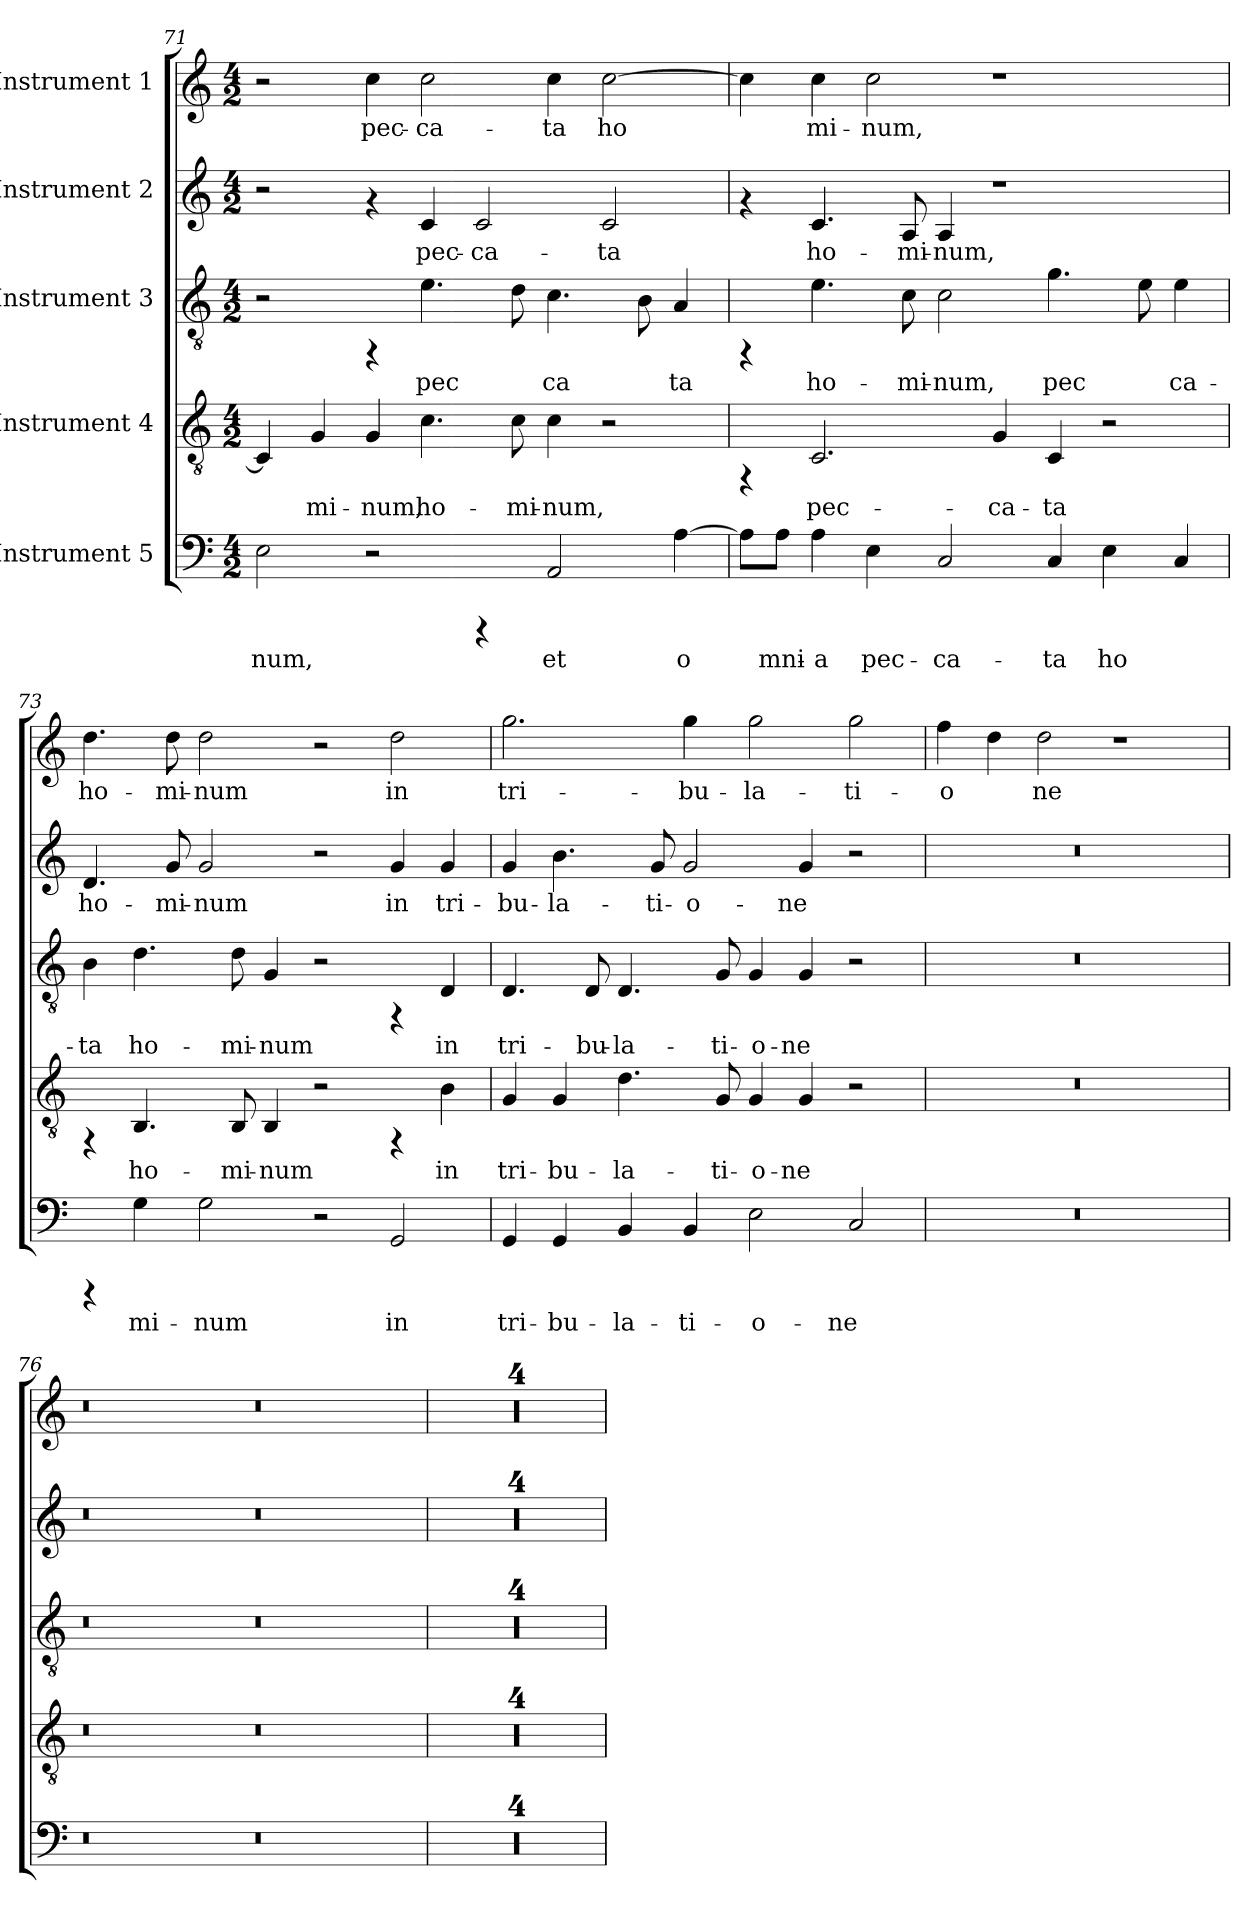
**kern	**text	**kern	**text	**kern	**text	**kern	**text	**kern	**text
*part5	*part5	*part4	*part4	*part3	*part3	*part2	*part2	*part1	*part1
*staff5	*staff5	*staff4	*staff4	*staff3	*staff3	*staff2	*staff2	*staff1	*staff1
*I"Instrument 5	*	*I"Instrument 4	*	*I"Instrument 3	*	*I"Instrument 2	*	*I"Instrument 1	*
!!LO:PB:g=z
*clefF4	*	*clefGv2	*	*clefGv2	*	*clefG2	*	*clefG2	*
*k[]	*	*k[]	*	*k[]	*	*k[]	*	*k[]	*
*C:	*	*C:	*	*C:	*	*C:	*	*C:	*
*M4/2	*	*M4/2	*	*M4/2	*	*M4/2	*	*M4/2	*
=71	=71	=71	=71	=71	=71	=71	=71	=71	=71
!	!LO:LY:b:cj	!	!LO:LY:b:cj	!	!	!	!	!	!
2E\	-num,	4C/]	--	2r	.	2r	.	2r	.
!	!	!	!LO:LY:b:cj	!	!	!	!	!	!
.	.	4G/	-mi-	.	.	.	.	.	.
!	!	!	!LO:LY:b:cj	!	!	!	!	!	!LO:LY:b:cj
2r	.	4G/	-num,	4rFF	.	4rf	.	4cc\	pec-
!	!	!	!LO:LY:b:cj	!	!LO:LY:b:cj	!	!LO:LY:b:cj	!	!LO:LY:b:cj
.	.	4.c\	ho-	4.e\	pec-	4c/	pec-	2cc\	-ca-
!	!	!	!	!	!	!	!LO:LY:b:cj	!	!
4rCCC	.	.	.	.	.	2c/	-ca-	.	.
!	!	!	!LO:LY:b:cj	!	!LO:LY:b:cj	!	!	!	!
.	.	8c\	-mi-	8d\	--	.	.	.	.
!	!LO:LY:b:cj	!	!LO:LY:b:cj	!	!LO:LY:b:cj	!	!	!	!LO:LY:b:cj
2AA/	et	4c\	-num,	4.c\	-ca-	.	.	4cc\	-ta
!	!	!	!	!	!	!	!LO:LY:b:cj	!	!LO:LY:b:cj
.	.	2r	.	.	.	2c/	-ta	[>2cc\	ho-
!	!	!	!	!	!LO:LY:b:cj	!	!	!	!
.	.	.	.	8B\	--	.	.	.	.
!	!LO:LY:b:cj	!	!	!	!LO:LY:b:cj	!	!	!	!
[>4A\	o-	.	.	4A/	-ta	.	.	.	.
=72	=72	=72	=72	=72	=72	=72	=72	=72	=72
!	!LO:LY:b:cj	!	!	!	!	!	!	!	!LO:LY:b:cj
8A\L]	--	4rFF	.	4rFF	.	4rf	.	4cc\]	--
!	!LO:LY:b:cj	!	!	!	!	!	!	!	!
8A\J	-mni-	.	.	.	.	.	.	.	.
!	!LO:LY:b:cj	!	!LO:LY:b:cj	!	!LO:LY:b:cj	!	!LO:LY:b:cj	!	!LO:LY:b:cj
4A\	-a	2.C/	pec-	4.e\	ho-	4.c/	ho-	4cc\	-mi-
!	!LO:LY:b:cj	!	!	!	!	!	!	!	!LO:LY:b:cj
4E\	pec-	.	.	.	.	.	.	2cc\	-num,
!	!	!	!	!	!LO:LY:b:cj	!	!LO:LY:b:cj	!	!
.	.	.	.	8c\	-mi-	8A/	-mi-	.	.
!	!LO:LY:b:cj	!	!	!	!LO:LY:b:cj	!	!LO:LY:b:cj	!	!
2C/	-ca-	.	.	2c\	-num,	4A/	-num,	.	.
!	!	!	!LO:LY:b:cj	!	!	!	!	!	!
.	.	4G/	-ca-	.	.	1r	.	1r	.
!	!LO:LY:b:cj	!	!LO:LY:b:cj	!	!LO:LY:b:cj	!	!	!	!
4C/	-ta	4C/	-ta	4.g\	pec-	.	.	.	.
!	!LO:LY:b:cj	!	!	!	!	!	!	!	!
4E\	ho-	2r	.	.	.	.	.	.	.
!	!	!	!	!	!LO:LY:b:cj	!	!	!	!
.	.	.	.	8e\	--	.	.	.	.
!	!LO:LY:b:cj	!	!	!	!LO:LY:b:cj	!	!	!	!
4C/	--	.	.	4e\	-ca-	.	.	.	.
=73	=73	=73	=73	=73	=73	=73	=73	=73	=73
!	!	!	!	!	!LO:LY:b:cj	!	!LO:LY:b:cj	!	!LO:LY:b:cj
4rCCC	.	4rFF	.	4B\	-ta	4.d/	ho-	4.dd\	ho-
!	!LO:LY:b:cj	!	!LO:LY:b:cj	!	!LO:LY:b:cj	!	!	!	!
4G\	-mi-	4.BB/	ho-	4.d\	ho-	.	.	.	.
!	!	!	!	!	!	!	!LO:LY:b:cj	!	!LO:LY:b:cj
.	.	.	.	.	.	8g/	-mi-	8dd\	-mi-
!	!LO:LY:b:cj	!	!	!	!	!	!LO:LY:b:cj	!	!LO:LY:b:cj
2G\	-num	.	.	.	.	2g/	-num	2dd\	-num
!	!	!	!LO:LY:b:cj	!	!LO:LY:b:cj	!	!	!	!
.	.	8BB/	-mi-	8d\	-mi-	.	.	.	.
!	!	!	!LO:LY:b:cj	!	!LO:LY:b:cj	!	!	!	!
.	.	4BB/	-num	4G/	-num	.	.	.	.
2r	.	2r	.	2r	.	2r	.	2r	.
!	!LO:LY:b:cj	!	!	!	!	!	!LO:LY:b:cj	!	!LO:LY:b:cj
2GG/	in	4rFF	.	4rFF	.	4g/	in	2dd\	in
!	!	!	!LO:LY:b:cj	!	!LO:LY:b:cj	!	!LO:LY:b:cj	!	!
.	.	4B\	in	4D/	in	4g/	tri-	.	.
!!LO:LB:g=z
=74	=74	=74	=74	=74	=74	=74	=74	=74	=74
!	!LO:LY:b:cj	!	!LO:LY:b:cj	!	!LO:LY:b:cj	!	!LO:LY:b:cj	!	!LO:LY:b:cj
4GG/	tri-	4G/	tri-	4.D/	tri-	4g/	-bu-	2.gg\	tri-
!	!LO:LY:b:cj	!	!LO:LY:b:cj	!	!	!	!LO:LY:b:cj	!	!
4GG/	-bu-	4G/	-bu-	.	.	4.b\	-la-	.	.
!	!	!	!	!	!LO:LY:b:cj	!	!	!	!
.	.	.	.	8D/	-bu-	.	.	.	.
!	!LO:LY:b:cj	!	!LO:LY:b:cj	!	!LO:LY:b:cj	!	!	!	!
4BB/	-la-	4.d\	-la-	4.D/	-la-	.	.	.	.
!	!	!	!	!	!	!	!LO:LY:b:cj	!	!
.	.	.	.	.	.	8g/	-ti-	.	.
!	!LO:LY:b:cj	!	!	!	!	!	!LO:LY:b:cj	!	!LO:LY:b:cj
4BB/	-ti-	.	.	.	.	2g/	-o-	4gg\	-bu-
!	!	!	!LO:LY:b:cj	!	!LO:LY:b:cj	!	!	!	!
.	.	8G/	-ti-	8G/	-ti-	.	.	.	.
!	!LO:LY:b:cj	!	!LO:LY:b:cj	!	!LO:LY:b:cj	!	!	!	!LO:LY:b:cj
2E\	-o-	4G/	-o-	4G/	-o-	.	.	2gg\	-la-
!	!	!	!LO:LY:b:cj	!	!LO:LY:b:cj	!	!LO:LY:b:cj	!	!
.	.	4G/	-ne	4G/	-ne	4g/	-ne	.	.
!	!LO:LY:b:cj	!	!	!	!	!	!	!	!LO:LY:b:cj
2C/	-ne	2r	.	2r	.	2r	.	2gg\	-ti-
=75	=75	=75	=75	=75	=75	=75	=75	=75	=75
!	!	!	!	!	!	!	!	!	!LO:LY:b:cj
0r	.	0r	.	0r	.	0r	.	4ff\	-o-
!	!	!	!	!	!	!	!	!	!LO:LY:b:cj
.	.	.	.	.	.	.	.	4dd\	--
!	!	!	!	!	!	!	!	!	!LO:LY:b:cj
.	.	.	.	.	.	.	.	2dd\	-ne
.	.	.	.	.	.	.	.	1r	.
=76	=76	=76	=76	=76	=76	=76	=76	=76	=76
0r	.	0r	.	0r	.	0r	.	0r	.
0r	.	0r	.	0r	.	0r	.	0r	.
=77	=77	=77	=77	=77	=77	=77	=77	=77	=77
0r	.	0r	.	0r	.	0r	.	0r	.
=78	=78	=78	=78	=78	=78	=78	=78	=78	=78
0r	.	0r	.	0r	.	0r	.	0r	.
=79	=79	=79	=79	=79	=79	=79	=79	=79	=79
0r	.	0r	.	0r	.	0r	.	0r	.
=80	=80	=80	=80	=80	=80	=80	=80	=80	=80
0r	.	0r	.	0r	.	0r	.	0r	.
=	=	=	=	=	=	=	=	=	=
*-	*-	*-	*-	*-	*-	*-	*-	*-	*-
